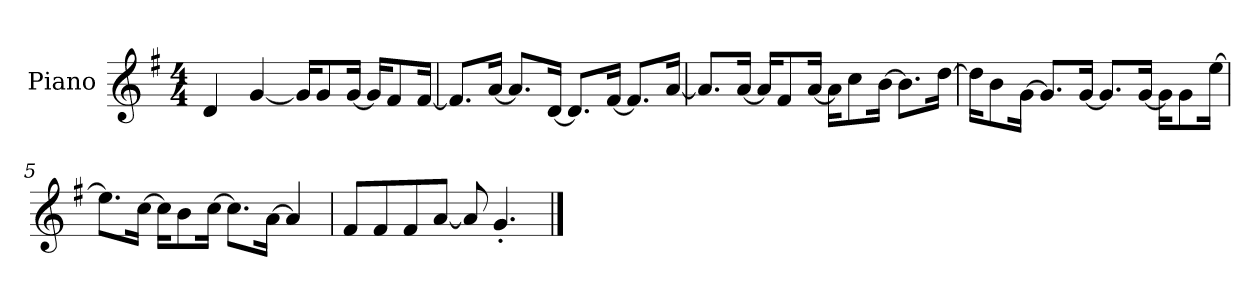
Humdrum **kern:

**kern
*part1
*staff1
*I"Piano
*I'P-no
*clefG2
*k[f#]
*M4/4
*MM90
=1
4d/
[4g/
16g/KL]
8g/
[16g/Jk
16g/KL]
8f#/
[16f#/Jk
=2
8.f#/L]
[16a/Jk
8.a/L]
[16d/Jk
8.d/L]
[16f#/Jk
8.f#/L]
[16a/Jk
=3
8.a/L]
[16a/Jk
16a/KL]
8f#/
[16a/Jk
16a\KL]
8cc\
[16b\Jk
8.b\L]
[16dd\Jk
=4
16dd\KL]
8b\
[16g\Jk
8.g/L]
[16g/Jk
8.g/L]
[16g/Jk
16g\KL]
8g\
[16ee\Jk
!!LO:LB:g=z
=5
8.ee\L]
[16cc\Jk
16cc\KL]
8b\
[16cc\Jk
8.cc\L]
[16a\Jk
4a/]
=6
8f#/L
8f#/
8f#/
[8a/J
8a/]
4.g'/
==
*-
